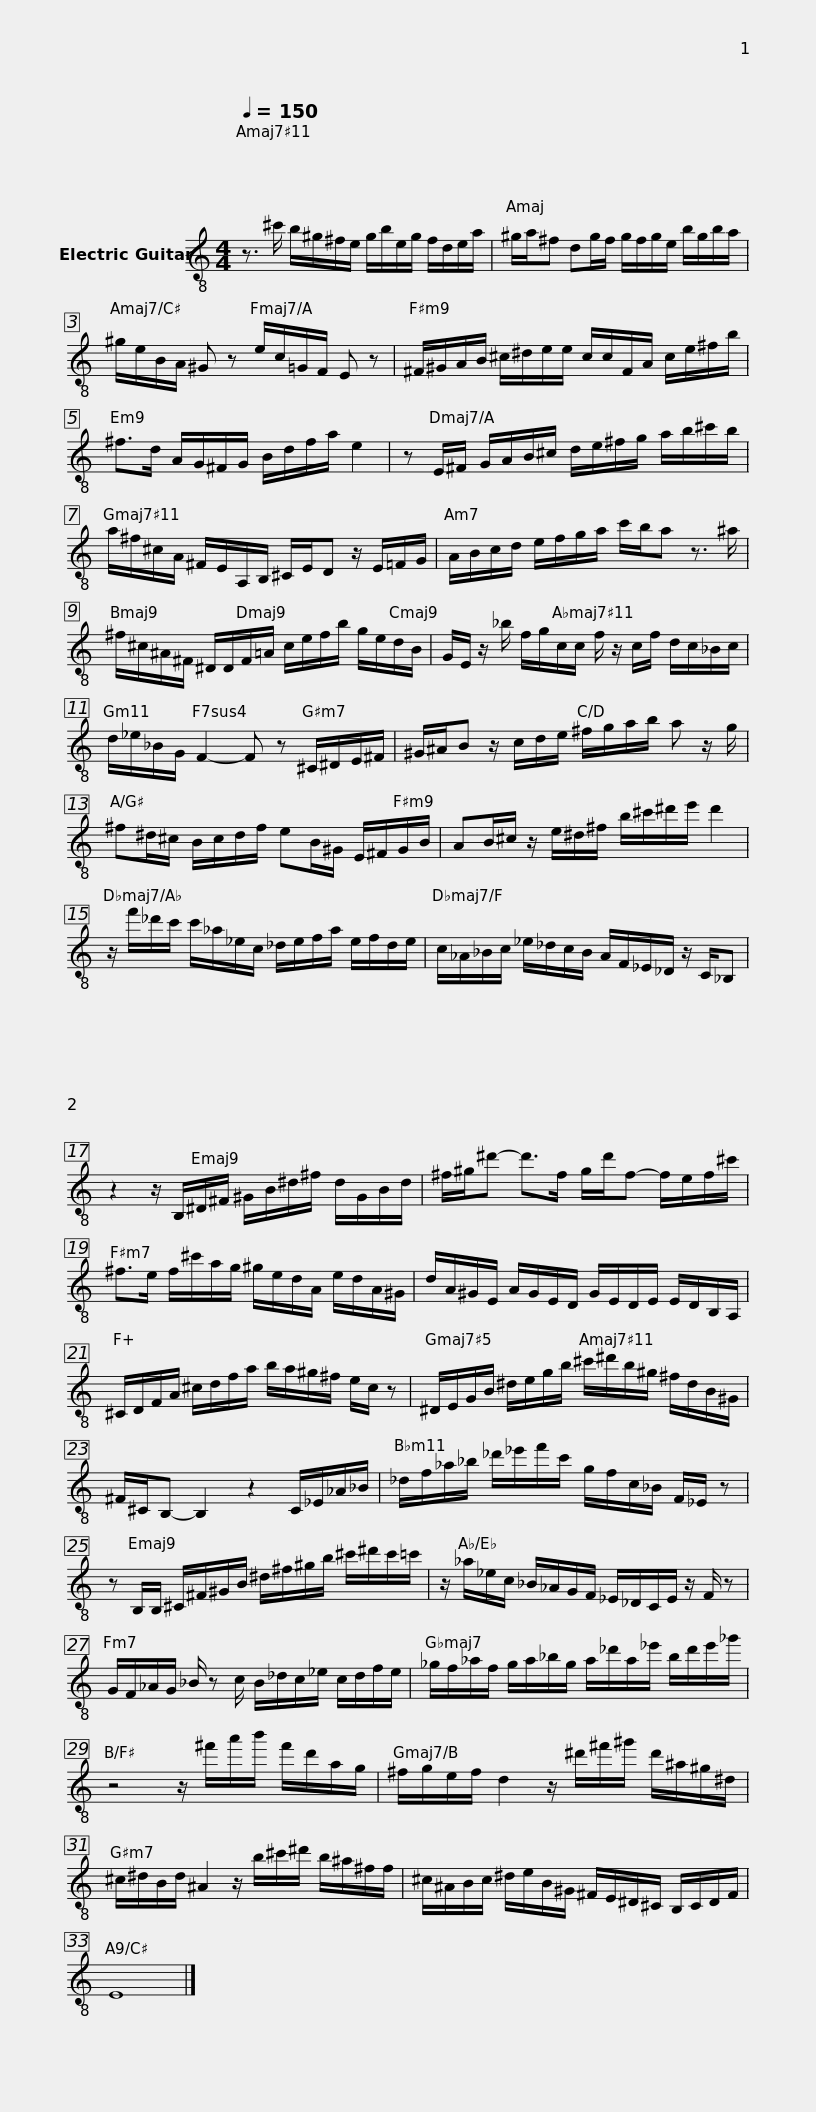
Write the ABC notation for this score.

X:1
L:1/8
Q:1/4=150
M:4/4
I:linebreak $
K:C
V:1 treble-8
V:1
 z3/2 ^c'/ b/^g/^f/e/ g/b/e/g/ f/d/e/a/ | ^g/a/^f dg/f/ g/f/g/e/ b/g/b/a/ |$ ^g/e/B/A/ ^G z e/c/=G/F/ E z | ^F/^G/A/B/ ^c/^d/e/e/ c/c/F/A/ c/e/^f/b/ | ^f>d A/G/^F/G/ B/d/f/a/ e2 |$ %5
 z E/^F/ G/A/B/^c/ d/e/^f/g/ a/b/^c'/b/ | a/^f/^c/A/ ^F/E/A,/B,/ ^C/E/D z/ E/=F/G/ |$ A/B/c/d/ e/f/g/a/ c'/b/a z3/2 ^a/ | ^f/^c/^A/^F/ ^D/D/F/=A/ c/e/f/b/ g/e/d/B/ |$ G/E/ z/ _b/ f/g/c/c/ f/ z/ c/f/ d/c/_B/c/ | %10
 d/_e/_B/G/ F2- F z ^C/^D/E/^F/ | ^G/^A/B z/ c/d/e/ ^f/g/a/b/ a z/ g/ |$ ^f^d/^c/ B/c/d/f/ eB/^G/ E/^F/G/B/ | AB/^c/ z/ e/^d/^f/ b/^c'/^d'/e'/ d'2 |$ z/ f'/_d'/c'/ c'/_a/_e/c/ _d/e/f/a/ e/f/d/e/ | %15
 c/_A/_B/c/ _e/_d/c/B/ A/F/_E/_D/ z/ C/_B, |$ z2 z/ B,/^D/^F/ ^G/B/^d/^f/ d/G/B/d/ | ^f/^g/^d'- d'>f g/d'/f- f/e/f/^c'/ |$ ^f>e f/^c'/a/g/ ^g/e/d/A/ e/d/A/^G/ | d/A/^G/E/ A/G/E/D/ G/E/D/E/ E/D/B,/A,/ |$ %20
 ^C/D/F/A/ ^c/d/f/a/ b/a/^g/^f/ e/c/ z | ^D/E/G/B/ ^d/e/g/b/ ^c'/^d'/b/^g/ ^f/d/B/^G/ |$ ^F/^C/B,- B,2 z2 C/_E/_A/_B/ | _d/f/_a/_b/ _d'/_e'/f'/c'/ g/f/c/_B/ F/_E/ z |$ z B,/B,/ ^C/^F/^G/B/ ^d/^f/^g/b/ ^c'/^d'/c'/=c'/ | %25
 z/ _a/_e/c/ _B/_A/G/F/ _E/_D/C/E/ z/ F/ z |$ G/F/_A/G/ _B/ z c/ B/_d/c/_e/ c/d/f/e/ | _g/f/_a/f/ g/a/_b/g/ a/_d'/a/_e'/ b/d'/e'/_g'/ |$ z4 z/ ^f'/a'/b'/ f'/d'/a/g/ | ^f/g/e/f/ d2 z/ ^d'/^f'/^g'/ d'/^a/^g/^d/ |$ %30
 ^c/^d/B/d/ ^A2 z/ b/^c'/^d'/ b/^a/^f/f/ | ^c/^A/B/c/ ^d/e/B/^G/ ^F/E/^D/^C/ B,/C/D/F/ | E8 |] %33
